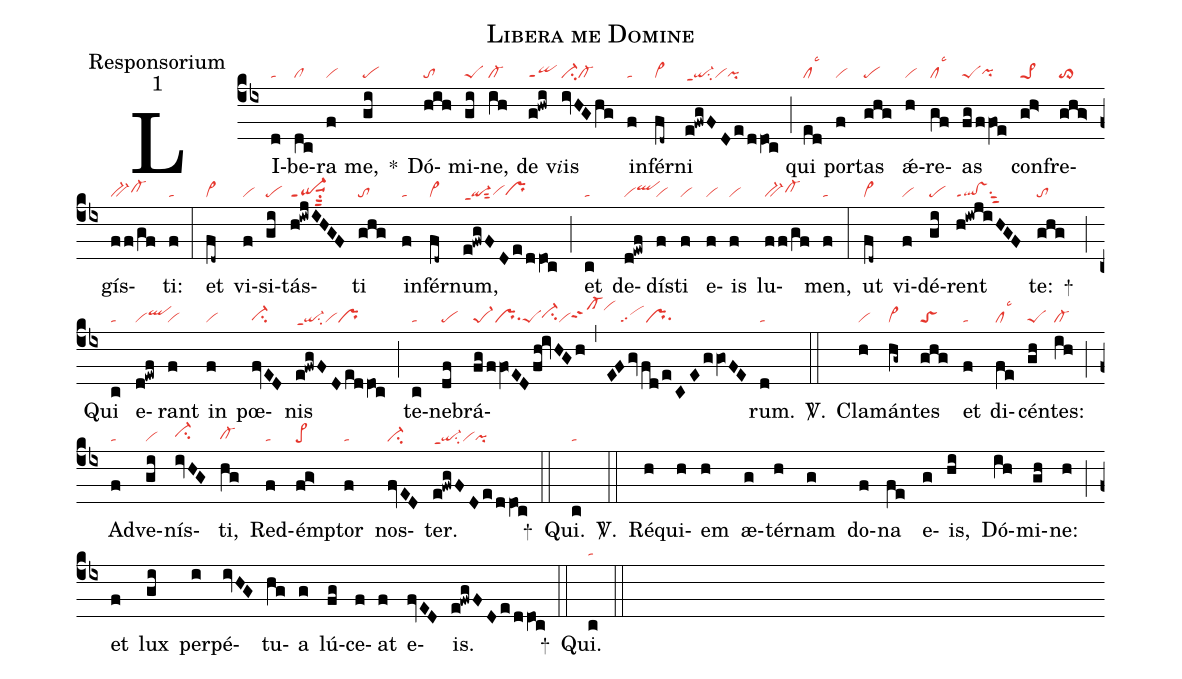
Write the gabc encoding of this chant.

name: Libera me Domine;
office-part: Responsorium;
mode: 1;
nabc-lines: 1;
%%
(cb4)
LI(d|ta)be(dc|cl)ra(f|vi) me,(gi|pe) *()
Dó(hih|to)mi(gi|peS)ne,(ih|cl-) de(g!hwi|qippt1) v<e>i</e>is(ivHGhg|ci-cl-) in(f|ta)fér(fd~|vi>)ni(e!fwgFDe/ddOc|qi-ppt1su2vipi) (;)
qui(ed|cllsc3) por(f|vi)tas(ghg|pe) ǽ(h|vi)re(gf|cllsc3)as(fg/ffOe|peSpihg) con(gh>|pe>1)fre(ghg>|to>)gís(ff/gf|bv-cl-hh)ti:(f|ta) (:)
et(fd~|vi>) vi(f|vi)si(gi|pe)tás(h!iwjIHGF|qi-ppt1suu1su1sut2)ti(ghg|to) in(f|ta)fér(fd~|vi>)num,(e!fwgFDe/ddOc|qi-ppt1sut2vihgprhg) (;)
et(c|ta) de(d!ewf|viqlhi)dís(f|vi)ti(f|vi) e(f|vi)is(f|vi) lu(ff/gf|bv-cl-hh)men,(f|ta) (:)
ut(fd~|vi>) vi(f|vi)dé(gi|pe)rent(h!iwjiHGF|ql!vsppt1su1sut2) te:(ghg|to) +(;)
Qui(c|ta) e(d!ewf|viqlhi)rant(f|vi) in(f|vi) pœ(fvED|ci-hg)nis(e!fwgFDeddOc|qi-ppt1su2vipr) (;)
te(c|ta)ne(df|pe)brá(fg/ffOEDfh!ivHGh,EFgvfd/eCEggOFE|pe-1prsu1peSci-hhvisf-hhvihk/vipp2prsu1)rum.(d|ta) <sp>V/</sp>.(::)
Cla(h|vi)mán(hg~|vi>)tes(ghg|toS) et(f|ta) di(fe|cllsc3)cén(gh|peS)tes:(ih|cl-) (;)
Ad(f|ta)ve(gi|vi)nís(ivHG|ci-hh)ti,(hg|cl-hg) Red(f|ta)émp(fg>|pe>)tor(f|ta) nos(fvED|ci-)ter.(e!fwgFDe/ddOc|qi-ppt1su2vipi) +(::)
Qui.(c|ta) <sp>V/</sp>.(::)
Ré(h)qui(h)em(h) æ(g)tér(h)nam(g) do(f)na(fe) e(g)is,(hi) Dó(ih)mi(gh)ne:(h) (;)
et(f) lux(gi) per(i)pé(ivHG)tu(hg)a(g) lú(fg)ce(f)at(f) e(fvED)is.(e!fwgFDe/ddOc) +(::)
Qui.(c|ta) (::)
